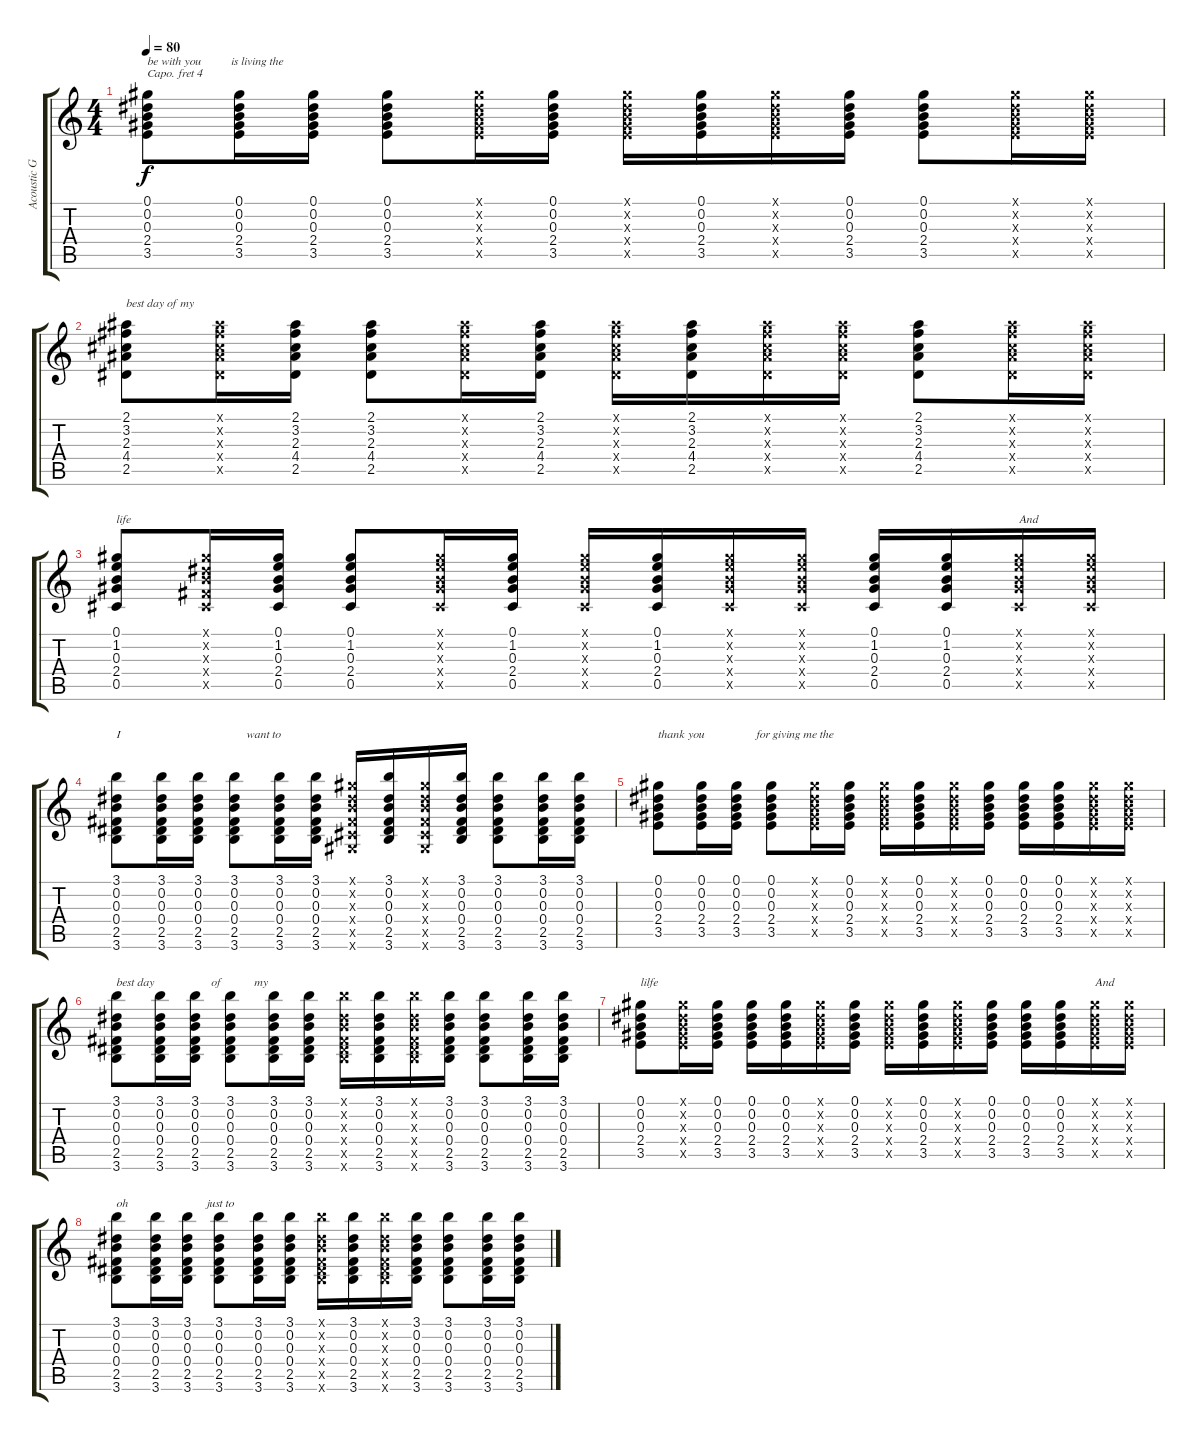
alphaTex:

\track ("Acoustic Guitar (Capo IV)" "Acoustic G") {instrument acousticguitarsteel}
\staff {score tabs}
\capo 4
\tuning (E4 B3 G3 D3 A2 E2) {hide}
\ts (4 4)
\tempo 80
\clef g2
\ks c
(0.1 0.2 0.3 2.4 3.5).8{txt "be with you          is living the" dy f} (0.1 0.2 0.3 2.4 3.5).16 (0.1 0.2 0.3 2.4 3.5).16 (0.1 0.2 0.3 2.4 3.5).8 (0.1{x} 0.2{x} 0.3{x} 2.4{x} 3.5{x}).16 (0.1 0.2 0.3 2.4 3.5).16 (0.1{x} 0.2{x} 0.3{x} 2.4{x} 3.5{x}).16 (0.1 0.2 0.3 2.4 3.5).16 (0.1{x} 0.2{x} 0.3{x} 2.4{x} 3.5{x}).16 (0.1 0.2 0.3 2.4 3.5).16 (0.1 0.2 0.3 2.4 3.5).8 (0.1{x} 0.2{x} 0.3{x} 2.4{x} 3.5{x}).16 (0.1{x} 0.2{x} 0.3{x} 2.4{x} 3.5{x}).16 |
(2.1 3.2 2.3 4.4 2.5).8{txt "best day of my "} (2.1{x} 3.2{x} 2.3{x} 4.4{x} 2.5{x}).16 (2.1 3.2 2.3 4.4 2.5).16 (2.1 3.2 2.3 4.4 2.5).8 (2.1{x} 3.2{x} 2.3{x} 4.4{x} 2.5{x}).16 (2.1 3.2 2.3 4.4 2.5).16 (2.1{x} 3.2{x} 2.3{x} 4.4{x} 2.5{x}).16 (2.1 3.2 2.3 4.4 2.5).16 (2.1{x} 3.2{x} 2.3{x} 4.4{x} 2.5{x}).16 (2.1{x} 3.2{x} 2.3{x} 4.4{x} 2.5{x}).16 (2.1 3.2 2.3 4.4 2.5).8 (2.1{x} 3.2{x} 2.3{x} 4.4{x} 2.5{x}).16 (2.1{x} 3.2{x} 2.3{x} 4.4{x} 2.5{x}).16 |
(0.1 1.2 0.3 2.4 0.5).8{txt "life"} (0.1{x} 0.2{x} 0.3{x} 0.4{x} 0.5{x}).16 (0.1 1.2 0.3 2.4 0.5).16 (0.1 1.2 0.3 2.4 0.5).8 (0.1{x} 1.2{x} 0.3{x} 2.4{x} 0.5{x}).16 (0.1 1.2 0.3 2.4 0.5).16 (0.1{x} 1.2{x} 0.3{x} 2.4{x} 0.5{x}).16 (0.1 1.2 0.3 2.4 0.5).16 (0.1{x} 1.2{x} 0.3{x} 2.4{x} 0.5{x}).16 (0.1{x} 1.2{x} 0.3{x} 2.4{x} 0.5{x}).16 (0.1 1.2 0.3 2.4 0.5).16 (0.1 1.2 0.3 2.4 0.5).16 (0.1{x} 1.2{x} 0.3{x} 2.4{x} 0.5{x}).16{txt "And"} (0.1{x} 1.2{x} 0.3{x} 2.4{x} 0.5{x}).16 |
(3.1 0.2 0.3 0.4 2.5 3.6).8{txt "I                                          want to"} (3.1 0.2 0.3 0.4 2.5 3.6).16 (3.1 0.2 0.3 0.4 2.5 3.6).16 (3.1 0.2 0.3 0.4 2.5 3.6).8 (3.1 0.2 0.3 0.4 2.5 3.6).16 (3.1 0.2 0.3 0.4 2.5 3.6).16 (0.1{x} 0.2{x} 0.3{x} 0.4{x} 0.5{x} 0.6{x}).16 (3.1 0.2 0.3 0.4 2.5 3.6).16 (0.1{x} 0.2{x} 0.3{x} 0.4{x} 0.5{x} 0.6{x}).16 (3.1 0.2 0.3 0.4 2.5 3.6).16 (3.1 0.2 0.3 0.4 2.5 3.6).8 (3.1 0.2 0.3 0.4 2.5 3.6).16 (3.1 0.2 0.3 0.4 2.5 3.6).16 |
(0.1 0.2 0.3 2.4 3.5).8{txt "thank you                 for giving me the "} (0.1 0.2 0.3 2.4 3.5).16 (0.1 0.2 0.3 2.4 3.5).16 (0.1 0.2 0.3 2.4 3.5).8 (0.1{x} 0.2{x} 0.3{x} 2.4{x} 3.5{x}).16 (0.1 0.2 0.3 2.4 3.5).16 (0.1{x} 0.2{x} 0.3{x} 2.4{x} 3.5{x}).16 (0.1 0.2 0.3 2.4 3.5).16 (0.1{x} 0.2{x} 0.3{x} 2.4{x} 3.5{x}).16 (0.1 0.2 0.3 2.4 3.5).16 (0.1 0.2 0.3 2.4 3.5).16 (0.1 0.2 0.3 2.4 3.5).16 (0.1{x} 0.2{x} 0.3{x} 2.4{x} 3.5{x}).16 (0.1{x} 0.2{x} 0.3{x} 2.4{x} 3.5{x}).16 |
(3.1 0.2 0.3 0.4 2.5 3.6).8{txt "best day                   of           my"} (3.1 0.2 0.3 0.4 2.5 3.6).16 (3.1 0.2 0.3 0.4 2.5 3.6).16 (3.1 0.2 0.3 0.4 2.5 3.6).8 (3.1 0.2 0.3 0.4 2.5 3.6).16 (3.1 0.2 0.3 0.4 2.5 3.6).16 (3.1{x} 0.2{x} 0.3{x} 0.4{x} 2.5{x} 3.6{x}).16 (3.1 0.2 0.3 0.4 2.5 3.6).16 (3.1{x} 0.2{x} 0.3{x} 0.4{x} 2.5{x} 3.6{x}).16 (3.1 0.2 0.3 0.4 2.5 3.6).16 (3.1 0.2 0.3 0.4 2.5 3.6).8 (3.1 0.2 0.3 0.4 2.5 3.6).16 (3.1 0.2 0.3 0.4 2.5 3.6).16 |
(0.1 0.2 0.3 2.4 3.5).8{txt "lilfe"} (0.1{x} 0.2{x} 0.3{x} 2.4{x} 3.5{x}).16 (0.1 0.2 0.3 2.4 3.5).16 (0.1 0.2 0.3 2.4 3.5).16 (0.1 0.2 0.3 2.4 3.5).16 (0.1{x} 0.2{x} 0.3{x} 2.4{x} 3.5{x}).16 (0.1 0.2 0.3 2.4 3.5).16 (0.1{x} 0.2{x} 0.3{x} 2.4{x} 3.5{x}).16 (0.1 0.2 0.3 2.4 3.5).16 (0.1{x} 0.2{x} 0.3{x} 2.4{x} 3.5{x}).16 (0.1 0.2 0.3 2.4 3.5).16 (0.1 0.2 0.3 2.4 3.5).16 (0.1 0.2 0.3 2.4 3.5).16 (0.1{x} 0.2{x} 0.3{x} 2.4{x} 3.5{x}).16{txt "And"} (0.1{x} 0.2{x} 0.3{x} 2.4{x} 3.5{x}).16 |
(3.1 0.2 0.3 0.4 2.5 3.6).8{txt "oh                          just to "} (3.1 0.2 0.3 0.4 2.5 3.6).16 (3.1 0.2 0.3 0.4 2.5 3.6).16 (3.1 0.2 0.3 0.4 2.5 3.6).8 (3.1 0.2 0.3 0.4 2.5 3.6).16 (3.1 0.2 0.3 0.4 2.5 3.6).16 (3.1{x} 0.2{x} 0.3{x} 0.4{x} 2.5{x} 3.6{x}).16 (3.1 0.2 0.3 0.4 2.5 3.6).16 (3.1{x} 0.2{x} 0.3{x} 0.4{x} 2.5{x} 3.6{x}).16 (3.1 0.2 0.3 0.4 2.5 3.6).16 (3.1 0.2 0.3 0.4 2.5 3.6).8 (3.1 0.2 0.3 0.4 2.5 3.6).16 (3.1 0.2 0.3 0.4 2.5 3.6).16
